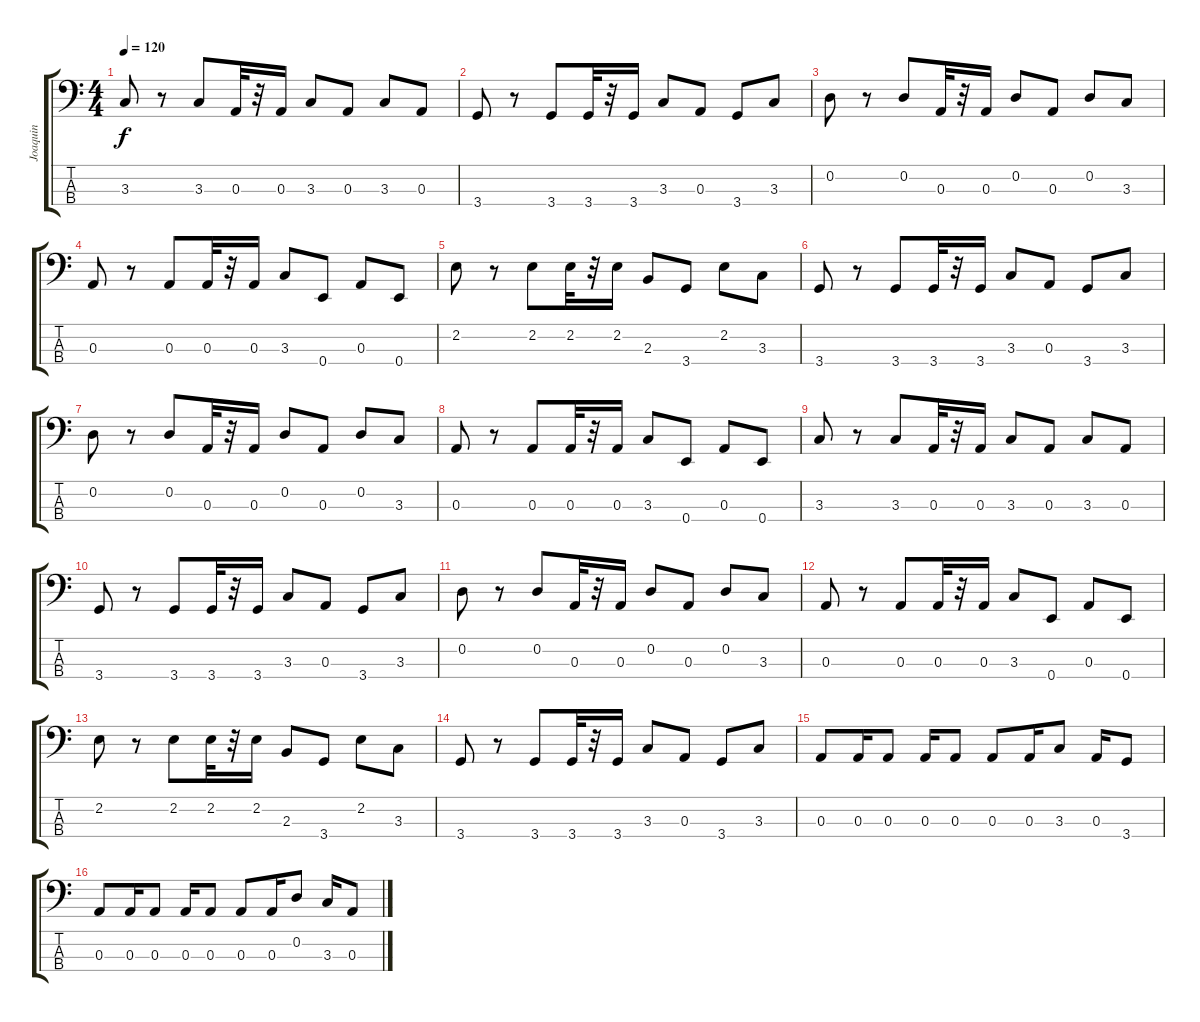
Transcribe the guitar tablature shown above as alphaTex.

\track ("Joaquin" "Joaquin") {instrument electricbassfinger}
\staff {score tabs}
\tuning (G2 D2 A1 E1) {hide}
\ts (4 4)
\tempo 120
\clef f4
\ks c
3.3.8{dy f} r.8 3.3.8 0.3.32 r.32 0.3.16 3.3.8 0.3.8 3.3.8 0.3.8 |
3.4.8 r.8 3.4.8 3.4.32 r.32 3.4.16 3.3.8 0.3.8 3.4.8 3.3.8 |
0.2.8 r.8 0.2.8 0.3.32 r.32 0.3.16 0.2.8 0.3.8 0.2.8 3.3.8 |
0.3.8 r.8 0.3.8 0.3.32 r.32 0.3.16 3.3.8 0.4.8 0.3.8 0.4.8 |
2.2.8 r.8 2.2.8 2.2.32 r.32 2.2.16 2.3.8 3.4.8 2.2.8 3.3.8 |
3.4.8 r.8 3.4.8 3.4.32 r.32 3.4.16 3.3.8 0.3.8 3.4.8 3.3.8 |
0.2.8 r.8 0.2.8 0.3.32 r.32 0.3.16 0.2.8 0.3.8 0.2.8 3.3.8 |
0.3.8 r.8 0.3.8 0.3.32 r.32 0.3.16 3.3.8 0.4.8 0.3.8 0.4.8 |
3.3.8 r.8 3.3.8 0.3.32 r.32 0.3.16 3.3.8 0.3.8 3.3.8 0.3.8 |
3.4.8 r.8 3.4.8 3.4.32 r.32 3.4.16 3.3.8 0.3.8 3.4.8 3.3.8 |
0.2.8 r.8 0.2.8 0.3.32 r.32 0.3.16 0.2.8 0.3.8 0.2.8 3.3.8 |
0.3.8 r.8 0.3.8 0.3.32 r.32 0.3.16 3.3.8 0.4.8 0.3.8 0.4.8 |
2.2.8 r.8 2.2.8 2.2.32 r.32 2.2.16 2.3.8 3.4.8 2.2.8 3.3.8 |
3.4.8 r.8 3.4.8 3.4.32 r.32 3.4.16 3.3.8 0.3.8 3.4.8 3.3.8 |
0.3.8 0.3.16 0.3.8 0.3.16 0.3.8 0.3.8 0.3.16 3.3.8 0.3.16 3.4.8 |
0.3.8 0.3.16 0.3.8 0.3.16 0.3.8 0.3.8 0.3.16 0.2.8 3.3.16 0.3.8
